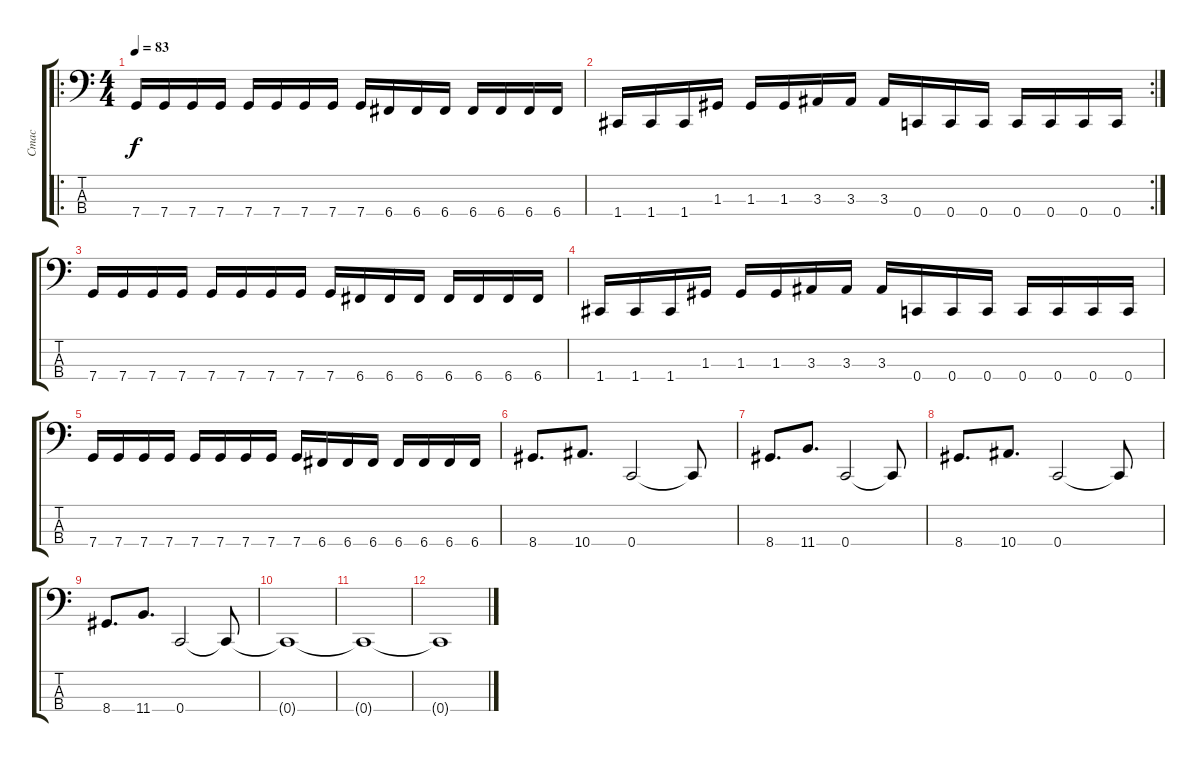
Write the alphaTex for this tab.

\track ("Стас" "Стас") {instrument electricbasspick}
\staff {score tabs}
\tuning (F2 C2 G1 C1) {hide}
\ro
\ts (4 4)
\tempo 83
\clef f4
\ks c
7.4.16{dy f} 7.4.16 7.4.16 7.4.16 7.4.16 7.4.16 7.4.16 7.4.16 7.4.16 6.4.16 6.4.16 6.4.16 6.4.16 6.4.16 6.4.16 6.4.16 |
\rc 2
1.4.16 1.4.16 1.4.16 1.3.16 1.3.16 1.3.16 3.3.16 3.3.16 3.3.16 0.4.16 0.4.16 0.4.16 0.4.16 0.4.16 0.4.16 0.4.16 |
7.4.16 7.4.16 7.4.16 7.4.16 7.4.16 7.4.16 7.4.16 7.4.16 7.4.16 6.4.16 6.4.16 6.4.16 6.4.16 6.4.16 6.4.16 6.4.16 |
1.4.16 1.4.16 1.4.16 1.3.16 1.3.16 1.3.16 3.3.16 3.3.16 3.3.16 0.4.16 0.4.16 0.4.16 0.4.16 0.4.16 0.4.16 0.4.16 |
7.4.16 7.4.16 7.4.16 7.4.16 7.4.16 7.4.16 7.4.16 7.4.16 7.4.16 6.4.16 6.4.16 6.4.16 6.4.16 6.4.16 6.4.16 6.4.16 |
8.4.8{d} 10.4.8{d} 0.4.2 0.4{t}.8 |
8.4.8{d} 11.4.8{d} 0.4.2 0.4{t}.8 |
8.4.8{d} 10.4.8{d} 0.4.2 0.4{t}.8 |
8.4.8{d} 11.4.8{d} 0.4.2 0.4{t}.8 |
0.4{t}.1 |
0.4{t}.1 |
0.4{t}.1
